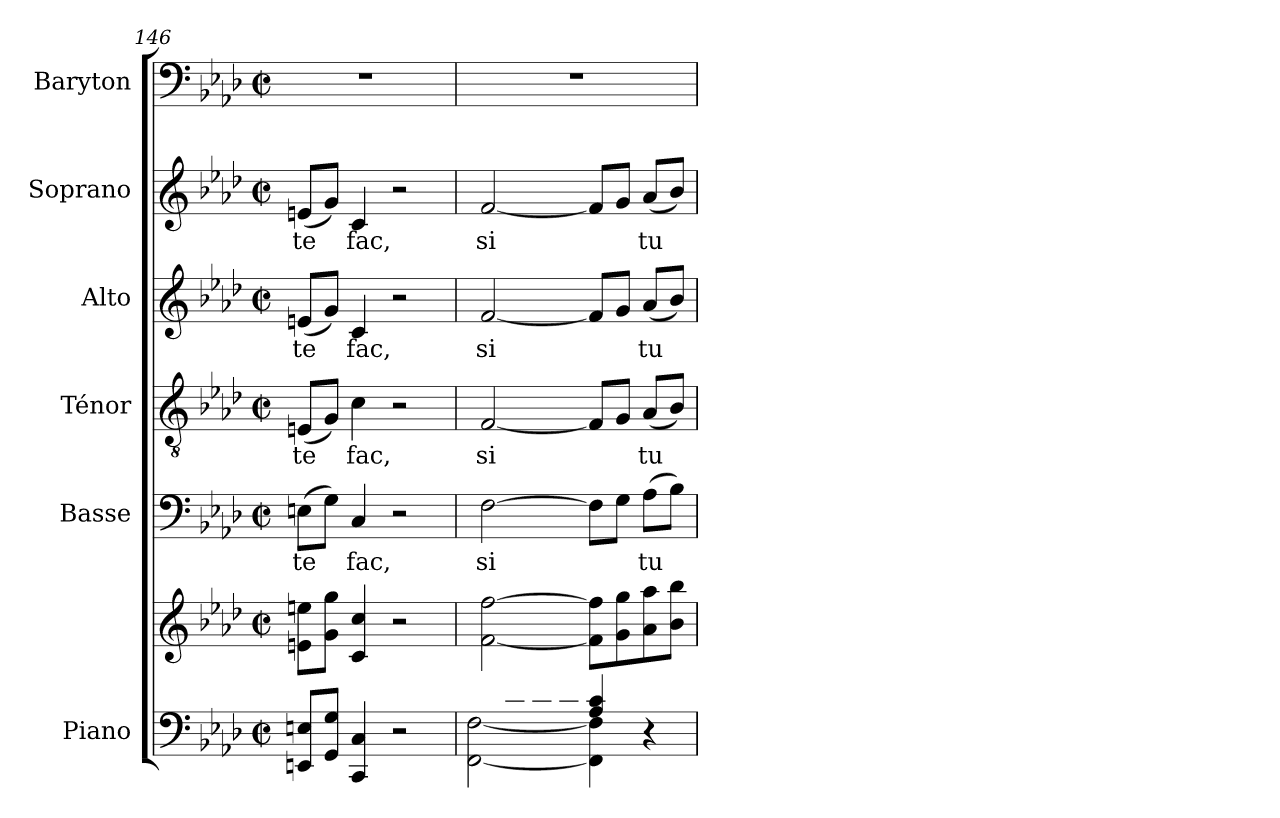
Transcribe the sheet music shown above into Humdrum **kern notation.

**kern	**kern	**kern	**text	**kern	**text	**kern	**text	**kern	**text	**kern
*part6	*part6	*part5	*part5	*part4	*part4	*part3	*part3	*part2	*part2	*part1
*staff7	*staff6	*staff5	*staff5	*staff4	*staff4	*staff3	*staff3	*staff2	*staff2	*staff1
*I"Piano	*	*I"Basse	*	*I"Ténor	*	*I"Alto	*	*I"Soprano	*	*I"Baryton
*I'Pno.	*	*I'B.	*	*I'T.	*	*I'Alt.	*	*I'So.	*	*I'Bar.
*clefF4	*clefG2	*clefF4	*	*clefGv2	*	*clefG2	*	*clefG2	*	*clefF4
*k[b-e-a-d-]	*k[b-e-a-d-]	*k[b-e-a-d-]	*	*k[b-e-a-d-]	*	*k[b-e-a-d-]	*	*k[b-e-a-d-]	*	*k[b-e-a-d-]
*M4/4	*M4/4	*M4/4	*	*M4/4	*	*M4/4	*	*M4/4	*	*M4/4
*met(c|)	*met(c|)	*met(c|)	*	*met(c|)	*	*met(c|)	*	*met(c|)	*	*met(c|)
=146	=146	=146	=146	=146	=146	=146	=146	=146	=146	=146
!	!	!	!LO:LY:b	!	!LO:LY:b	!	!LO:LY:b	!	!LO:LY:b	!
8EEn/ 8En/L	8en\ 8een\L	(8En\L	te	(8En/L	te	(8en/L	te	(8en/L	te	1r
8GG/ 8G/J	8g\ 8gg\J	8G\J)	.	8G/J)	.	8g/J)	.	8g/J)	.	.
!	!	!	!LO:LY:b	!	!LO:LY:b	!	!LO:LY:b	!	!LO:LY:b	!
4CC/ 4C/	4c/ 4cc/	4C/	fac,	4c\	fac,	4c/	fac,	4c/	fac,	.
2r	2r	2r	.	2r	.	2r	.	2r	.	.
=147	=147	=147	=147	=147	=147	=147	=147	=147	=147	=147
*^	*	*	*	*	*	*	*	*	*	*
!	!	!	!	!LO:LY:b	!	!LO:LY:b	!	!LO:LY:b	!	!LO:LY:b	!
8F/Lyy	[2FF\ [2F\	[2f\ [2ff\	[2F\	si	[2F/	si	[2f/	si	[2f/	si	1r
8A-/ 8c/	.	.	.	.	.	.	.	.	.	.	.
8A-/ 8c/	.	.	.	.	.	.	.	.	.	.	.
8A-/ 8c/J	.	.	.	.	.	.	.	.	.	.	.
4A-/ 4c/	4FF\] 4F\]	8f\] 8ff\]L	8F\L]	.	8F/L]	.	8f/L]	.	8f/L]	.	.
.	.	8g\ 8gg\	8G\J	.	8G/J	.	8g/J	.	8g/J	.	.
!	!	!	!	!LO:LY:b	!	!LO:LY:b	!	!LO:LY:b	!	!LO:LY:b	!
4r	4ryy	8a-\ 8aa-\	(8A-\L	tu	(8A-/L	tu	(8a-/L	tu	(8a-/L	tu	.
.	.	8b-\ 8bb-\J	8B-\J)	.	8B-/J)	.	8b-/J)	.	8b-/J)	.	.
*v	*v	*	*	*	*	*	*	*	*	*	*
=	=	=	=	=	=	=	=	=	=	=
*-	*-	*-	*-	*-	*-	*-	*-	*-	*-	*-
